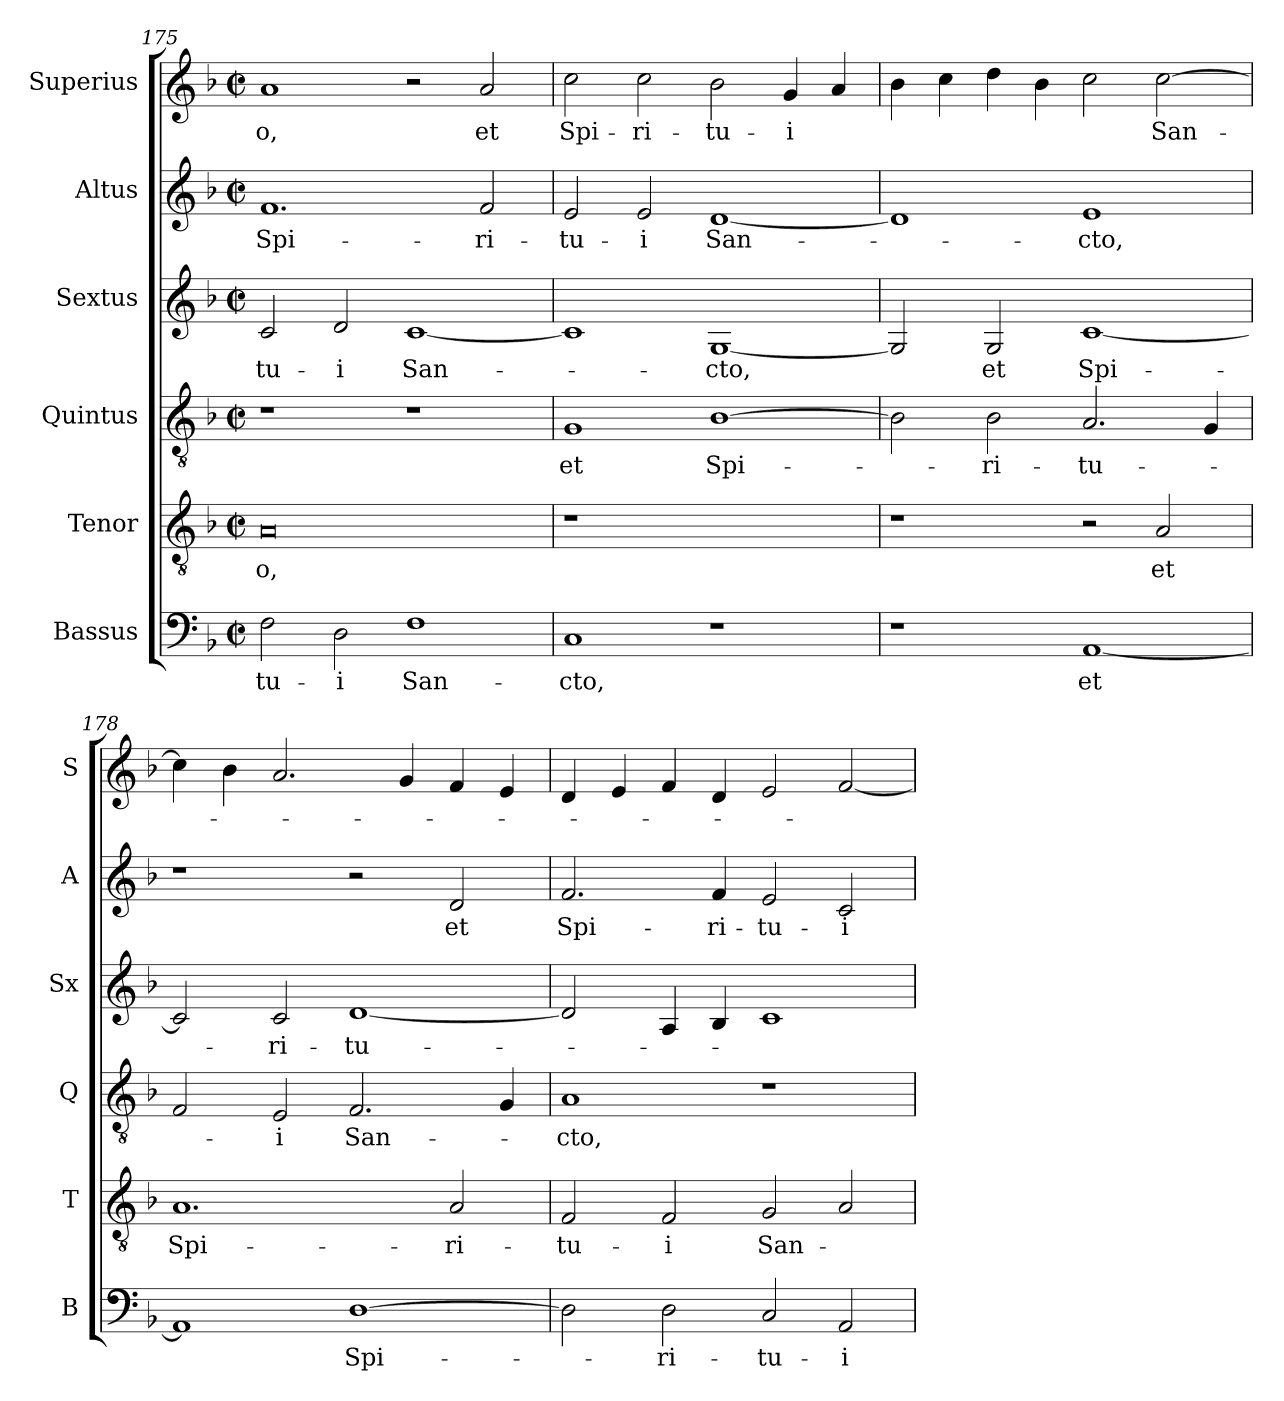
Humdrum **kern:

**kern	**text	**kern	**text	**kern	**text	**kern	**text	**kern	**text	**kern	**text
*part6	*part6	*part5	*part5	*part4	*part4	*part3	*part3	*part2	*part2	*part1	*part1
*staff6	*staff6	*staff5	*staff5	*staff4	*staff4	*staff3	*staff3	*staff2	*staff2	*staff1	*staff1
*I"Bassus	*	*I"Tenor	*	*I"Quintus	*	*I"Sextus	*	*I"Altus	*	*I"Superius	*
*I'B	*	*I'T	*	*I'Q	*	*I'Sx	*	*I'A	*	*I'S	*
*clefF4	*	*clefGv2	*	*clefGv2	*	*clefG2	*	*clefG2	*	*clefG2	*
*k[b-]	*	*k[b-]	*	*k[b-]	*	*k[b-]	*	*k[b-]	*	*k[b-]	*
*F:	*	*F:	*	*F:	*	*F:	*	*F:	*	*F:	*
*M2/2	*	*M2/2	*	*M2/2	*	*M2/2	*	*M2/2	*	*M2/2	*
*met(c|)	*	*met(c|)	*	*met(c|)	*	*met(c|)	*	*met(c|)	*	*met(c|)	*
=175	=175	=175	=175	=175	=175	=175	=175	=175	=175	=175	=175
!	!LO:LY:b	!	!	!	!	!	!	!	!	!	!
!	!	!	!LO:LY:b	!	!	!	!	!	!	!	!
!	!	!	!	!	!	!	!LO:LY:b	!	!	!	!
!	!	!	!	!	!	!	!	!	!LO:LY:b	!	!
!	!	!	!	!	!	!	!	!	!	!	!LO:LY:b
2F\	-tu-	0A	-o,	1r	.	2c/	-tu-	1.f	Spi-	1a	-o,
!	!LO:LY:b	!	!	!	!	!	!	!	!	!	!
!	!	!	!	!	!	!	!LO:LY:b	!	!	!	!
2D\	-i	.	.	.	.	2d/	-i	.	.	.	.
!	!LO:LY:b	!	!	!	!	!	!	!	!	!	!
!	!	!	!	!	!	!	!LO:LY:b	!	!	!	!
1F	San-	.	.	1r	.	[1c	San-	.	.	2r	.
!	!	!	!	!	!	!	!	!	!LO:LY:b	!	!
!	!	!	!	!	!	!	!	!	!	!	!LO:LY:b
.	.	.	.	.	.	.	.	2f/	-ri-	2a/	et
!!LO:LB:g=z
=176	=176	=176	=176	=176	=176	=176	=176	=176	=176	=176	=176
!	!LO:LY:b	!	!	!	!	!	!	!	!	!	!
!	!	!	!	!	!LO:LY:b	!	!	!	!	!	!
!	!	!	!	!	!	!	!	!	!LO:LY:b	!	!
!	!	!	!	!	!	!	!	!	!	!	!LO:LY:b
1C	-cto,	1r	.	1G	et	1c]	.	2e/	-tu-	2cc\	Spi-
!	!	!	!	!	!	!	!	!	!LO:LY:b	!	!
!	!	!	!	!	!	!	!	!	!	!	!LO:LY:b
.	.	.	.	.	.	.	.	2e/	-i	2cc\	-ri-
!	!	!	!	!	!LO:LY:b	!	!	!	!	!	!
!	!	!	!	!	!	!	!LO:LY:b	!	!	!	!
!	!	!	!	!	!	!	!	!	!LO:LY:b	!	!
!	!	!	!	!	!	!	!	!	!	!	!LO:LY:b
1r	.	1ryy	.	[1B-	Spi-	[1G	-cto,	[1d	San-	2b-\	-tu-
!	!	!	!	!	!	!	!	!	!	!	!LO:LY:b
.	.	.	.	.	.	.	.	.	.	4g/	-i
.	.	.	.	.	.	.	.	.	.	4a/	.
=177	=177	=177	=177	=177	=177	=177	=177	=177	=177	=177	=177
1r	.	1r	.	2B-\]	.	2G/]	.	1d]	.	4b-\	.
.	.	.	.	.	.	.	.	.	.	4cc\	.
!	!	!	!	!	!LO:LY:b	!	!	!	!	!	!
!	!	!	!	!	!	!	!LO:LY:b	!	!	!	!
.	.	.	.	2B-\	-ri-	2G/	et	.	.	4dd\	.
.	.	.	.	.	.	.	.	.	.	4b-\	.
!	!LO:LY:b	!	!	!	!	!	!	!	!	!	!
!	!	!	!	!	!LO:LY:b	!	!	!	!	!	!
!	!	!	!	!	!	!	!LO:LY:b	!	!	!	!
!	!	!	!	!	!	!	!	!	!LO:LY:b	!	!
[1AA	et	2r	.	2.A/	-tu-	[1c	Spi-	1e	-cto,	2cc\	.
!	!	!	!LO:LY:b	!	!	!	!	!	!	!	!
!	!	!	!	!	!	!	!	!	!	!	!LO:LY:b
.	.	2A/	et	.	.	.	.	.	.	[2cc\	San-
.	.	.	.	4G/	.	.	.	.	.	.	.
=178	=178	=178	=178	=178	=178	=178	=178	=178	=178	=178	=178
!	!	!	!LO:LY:b	!	!	!	!	!	!	!	!
1AA]	.	1.A	Spi-	2F/	.	2c/]	.	1r	.	4cc\]	.
.	.	.	.	.	.	.	.	.	.	4b-\	.
!	!	!	!	!	!LO:LY:b	!	!	!	!	!	!
!	!	!	!	!	!	!	!LO:LY:b	!	!	!	!
.	.	.	.	2E/	-i	2c/	-ri-	.	.	2.a/	.
!	!LO:LY:b	!	!	!	!	!	!	!	!	!	!
!	!	!	!	!	!LO:LY:b	!	!	!	!	!	!
!	!	!	!	!	!	!	!LO:LY:b	!	!	!	!
[1D	Spi-	.	.	2.F/	San-	[1d	-tu-	2r	.	.	.
.	.	.	.	.	.	.	.	.	.	4g/	.
!	!	!	!LO:LY:b	!	!	!	!	!	!	!	!
!	!	!	!	!	!	!	!	!	!LO:LY:b	!	!
.	.	2A/	-ri-	.	.	.	.	2d/	et	4f/	.
.	.	.	.	4G/	.	.	.	.	.	4e/	.
=179	=179	=179	=179	=179	=179	=179	=179	=179	=179	=179	=179
!	!	!	!LO:LY:b	!	!	!	!	!	!	!	!
!	!	!	!	!	!LO:LY:b	!	!	!	!	!	!
!	!	!	!	!	!	!	!	!	!LO:LY:b	!	!
2D\]	.	2F/	-tu-	1A	-cto,	2d/]	.	2.f/	Spi-	4d/	.
.	.	.	.	.	.	.	.	.	.	4e/	.
!	!LO:LY:b	!	!	!	!	!	!	!	!	!	!
!	!	!	!LO:LY:b	!	!	!	!	!	!	!	!
2D\	-ri-	2F/	-i	.	.	4A/	.	.	.	4f/	.
!	!	!	!	!	!	!	!	!	!LO:LY:b	!	!
.	.	.	.	.	.	4B-/	.	4f/	-ri-	4d/	.
!	!LO:LY:b	!	!	!	!	!	!	!	!	!	!
!	!	!	!LO:LY:b	!	!	!	!	!	!	!	!
!	!	!	!	!	!	!	!	!	!LO:LY:b	!	!
2C/	-tu-	2G/	San-	1r	.	1c	.	2e/	-tu-	2e/	.
!	!LO:LY:b	!	!	!	!	!	!	!	!	!	!
!	!	!	!	!	!	!	!	!	!LO:LY:b	!	!
2AA/	-i	2A/	.	.	.	.	.	2c/	-i	[2f/	.
=	=	=	=	=	=	=	=	=	=	=	=
*-	*-	*-	*-	*-	*-	*-	*-	*-	*-	*-	*-
